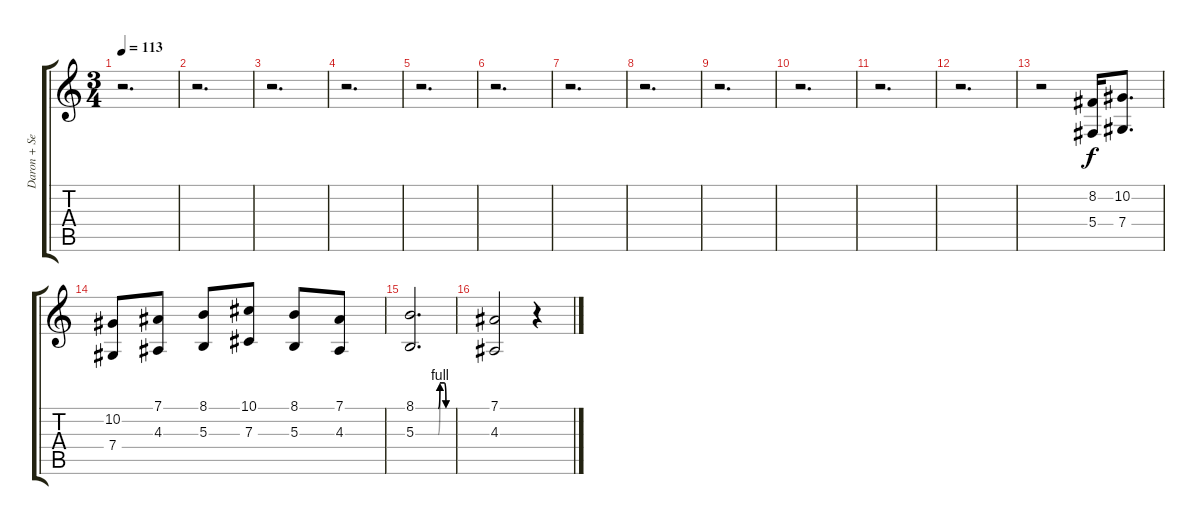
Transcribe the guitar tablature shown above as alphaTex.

\track ("Daron + Serj Tankian" "Daron + Se") {instrument clarinet}
\staff {score tabs}
\tuning (Eb4 Bb3 Gb3 Db3 Ab2 Db2) {hide}
\ts (3 4)
\tempo 113
\clef g2
\ks c
r.2{d dy f} |
r.2{d} |
r.2{d} |
r.2{d} |
r.2{d} |
r.2{d} |
r.2{d} |
r.2{d} |
r.2{d} |
r.2{d} |
r.2{d} |
r.2{d} |
r.2 (8.2 5.4).16 (10.2 7.4).8{d} |
(10.2 7.4).8 (7.1 4.3).8 (8.1 5.3).8 (10.1 7.3).8 (8.1 5.3).8 (7.1 4.3).8 |
(8.1{be (custom 0 0 37 0 40 4 47 4 50 0 60 0)} 5.3{be (custom 0 0 37 0 40 4 47 4 50 0 60 0)}).2{d} |
(7.1 4.3).2 r.4
